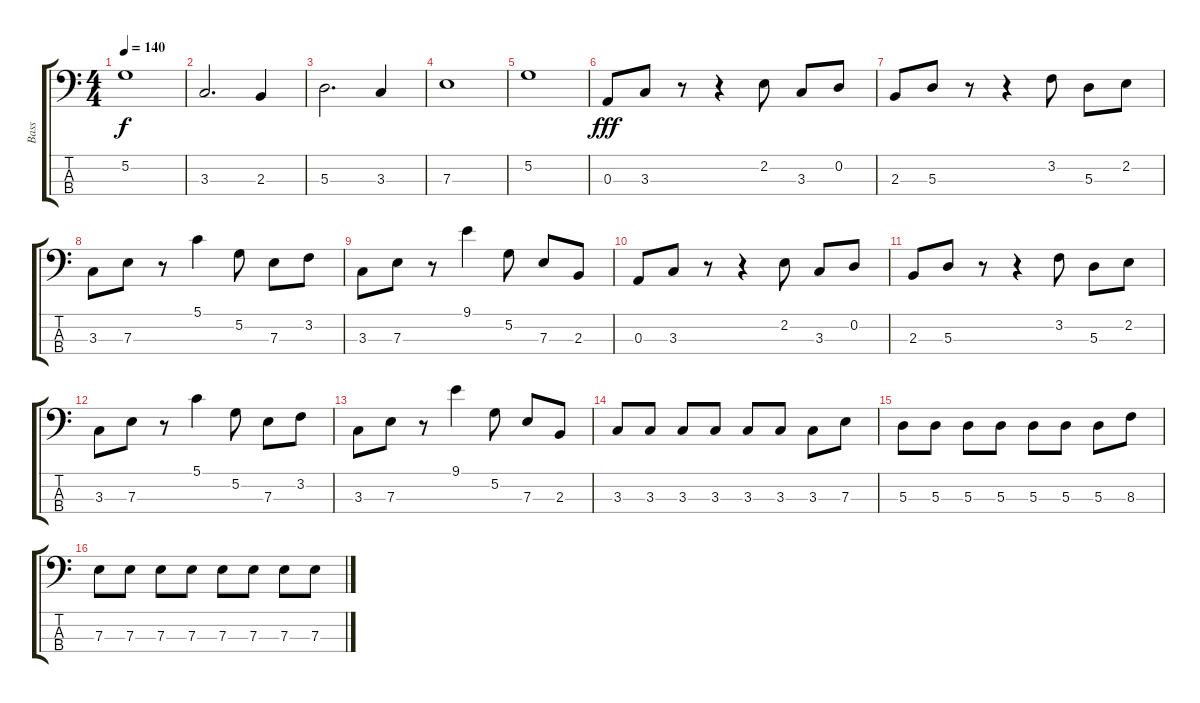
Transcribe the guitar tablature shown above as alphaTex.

\track ("Bass" "Bass") {instrument electricbassfinger}
\staff {score tabs}
\tuning (G2 D2 A1 E1) {hide}
\ts (4 4)
\tempo 140
\clef f4
\ks c
5.2.1{dy f} |
3.3.2{d} 2.3.4 |
5.3.2{d} 3.3.4 |
7.3.1 |
5.2.1 |
0.3.8{dy fff} 3.3.8 r.8 r.4 2.2.8 3.3.8 0.2.8 |
2.3.8 5.3.8 r.8 r.4 3.2.8 5.3.8 2.2.8 |
3.3.8 7.3.8 r.8 5.1.4 5.2.8 7.3.8 3.2.8 |
3.3.8 7.3.8 r.8 9.1.4 5.2.8 7.3.8 2.3.8 |
0.3.8 3.3.8 r.8 r.4 2.2.8 3.3.8 0.2.8 |
2.3.8 5.3.8 r.8 r.4 3.2.8 5.3.8 2.2.8 |
3.3.8 7.3.8 r.8 5.1.4 5.2.8 7.3.8 3.2.8 |
3.3.8 7.3.8 r.8 9.1.4 5.2.8 7.3.8 2.3.8 |
3.3.8 3.3.8 3.3.8 3.3.8 3.3.8 3.3.8 3.3.8 7.3.8 |
5.3.8 5.3.8 5.3.8 5.3.8 5.3.8 5.3.8 5.3.8 8.3.8 |
7.3.8 7.3.8 7.3.8 7.3.8 7.3.8 7.3.8 7.3.8 7.3.8
